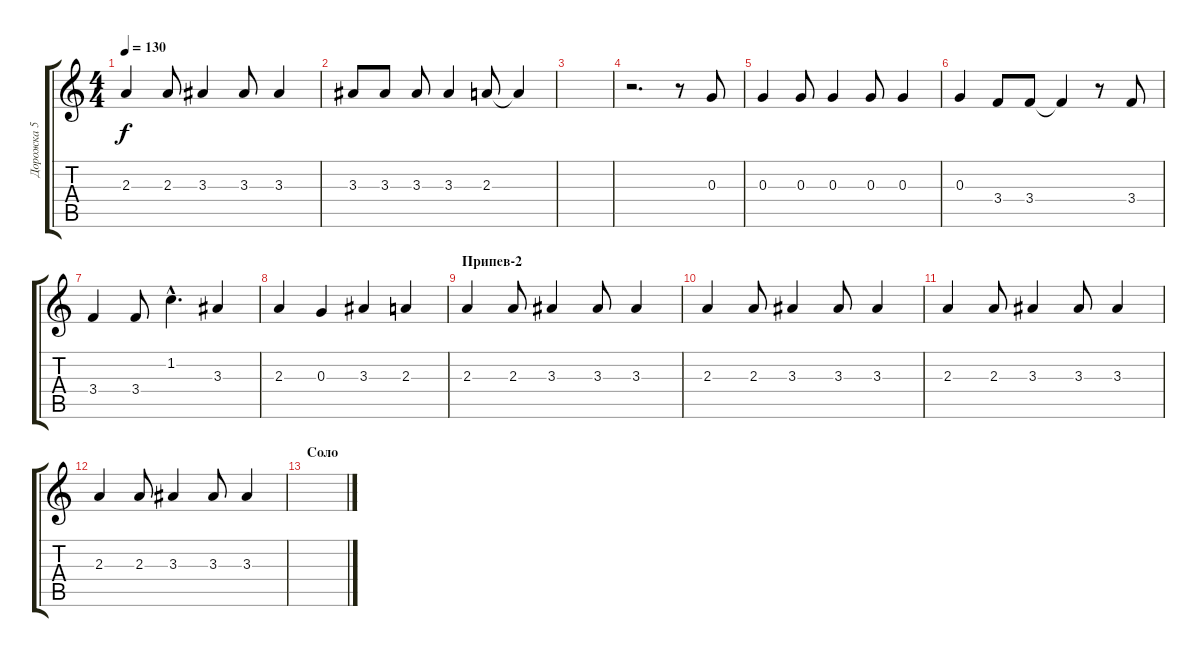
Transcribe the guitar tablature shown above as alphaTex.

\track ("Дорожка 5" "Дорожка 5") {instrument distortionguitar}
\staff {score tabs}
\tuning (E4 B3 G3 D3 A2 E2) {hide}
\ts (4 4)
\tempo 130
\clef g2
\ks c
2.3.4{dy f} 2.3.8 3.3.4 3.3.8 3.3.4 |
3.3.8 3.3.8 3.3.8 3.3.4 2.3.8 2.3{t}.4 |
|
r.2{d} r.8 0.3.8 |
0.3.4 0.3.8 0.3.4 0.3.8 0.3.4 |
0.3.4 3.4.8 3.4.8 3.4{t}.4 r.8 3.4.8 |
3.4.4 3.4.8 1.2{hac}.4{d} 3.3.4 |
2.3.4 0.3.4 3.3.4 2.3.4 |
\section ("" "Припев-2")
2.3.4 2.3.8 3.3.4 3.3.8 3.3.4 |
2.3.4 2.3.8 3.3.4 3.3.8 3.3.4 |
2.3.4 2.3.8 3.3.4 3.3.8 3.3.4 |
2.3.4 2.3.8 3.3.4 3.3.8 3.3.4 |
\section ("" "Соло ")
